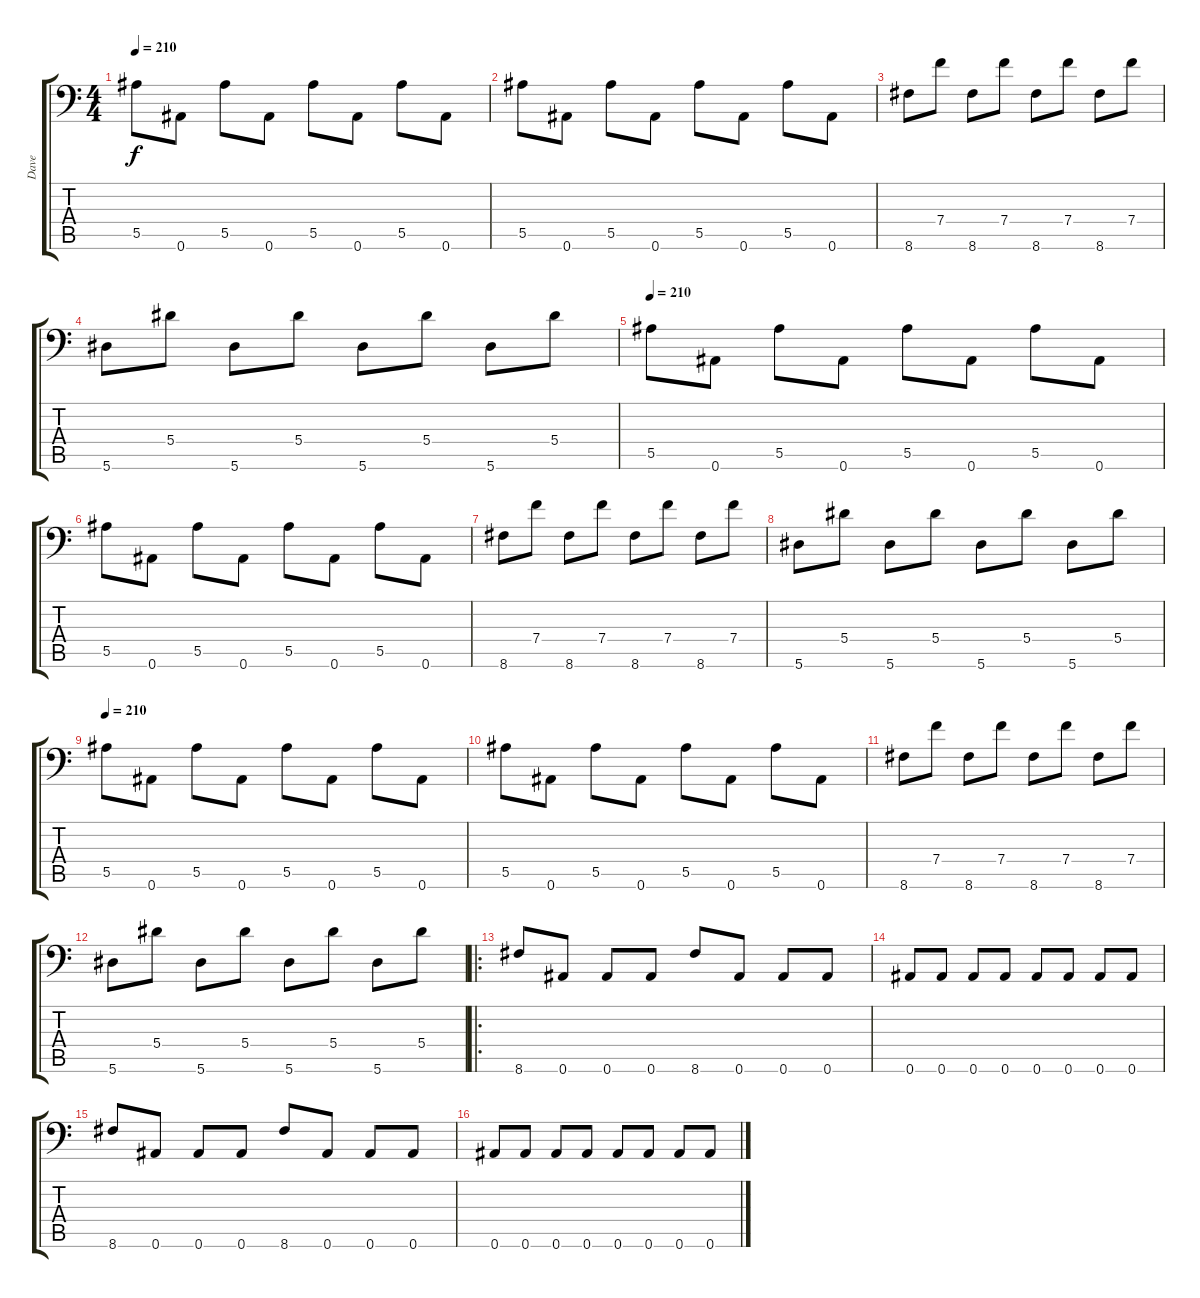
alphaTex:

\track ("Dave" "Dave") {instrument distortionguitar}
\staff {score tabs}
\tuning (C4 G3 Eb3 Bb2 F2 Bb1) {hide}
\ts (4 4)
\tempo 210
\clef f4
\ks c
5.5.8{dy f} 0.6.8 5.5.8 0.6.8 5.5.8 0.6.8 5.5.8 0.6.8 |
5.5.8 0.6.8 5.5.8 0.6.8 5.5.8 0.6.8 5.5.8 0.6.8 |
8.6.8 7.4.8 8.6.8 7.4.8 8.6.8 7.4.8 8.6.8 7.4.8 |
5.6.8 5.4.8 5.6.8 5.4.8 5.6.8 5.4.8 5.6.8 5.4.8 |
\tempo 210
5.5.8 0.6.8 5.5.8 0.6.8 5.5.8 0.6.8 5.5.8 0.6.8 |
5.5.8 0.6.8 5.5.8 0.6.8 5.5.8 0.6.8 5.5.8 0.6.8 |
8.6.8 7.4.8 8.6.8 7.4.8 8.6.8 7.4.8 8.6.8 7.4.8 |
5.6.8 5.4.8 5.6.8 5.4.8 5.6.8 5.4.8 5.6.8 5.4.8 |
\tempo 210
5.5.8 0.6.8 5.5.8 0.6.8 5.5.8 0.6.8 5.5.8 0.6.8 |
5.5.8 0.6.8 5.5.8 0.6.8 5.5.8 0.6.8 5.5.8 0.6.8 |
8.6.8 7.4.8 8.6.8 7.4.8 8.6.8 7.4.8 8.6.8 7.4.8 |
5.6.8 5.4.8 5.6.8 5.4.8 5.6.8 5.4.8 5.6.8 5.4.8 |
\ro
8.6.8 0.6.8 0.6.8 0.6.8 8.6.8 0.6.8 0.6.8 0.6.8 |
0.6.8 0.6.8 0.6.8 0.6.8 0.6.8 0.6.8 0.6.8 0.6.8 |
8.6.8 0.6.8 0.6.8 0.6.8 8.6.8 0.6.8 0.6.8 0.6.8 |
0.6.8 0.6.8 0.6.8 0.6.8 0.6.8 0.6.8 0.6.8 0.6.8
